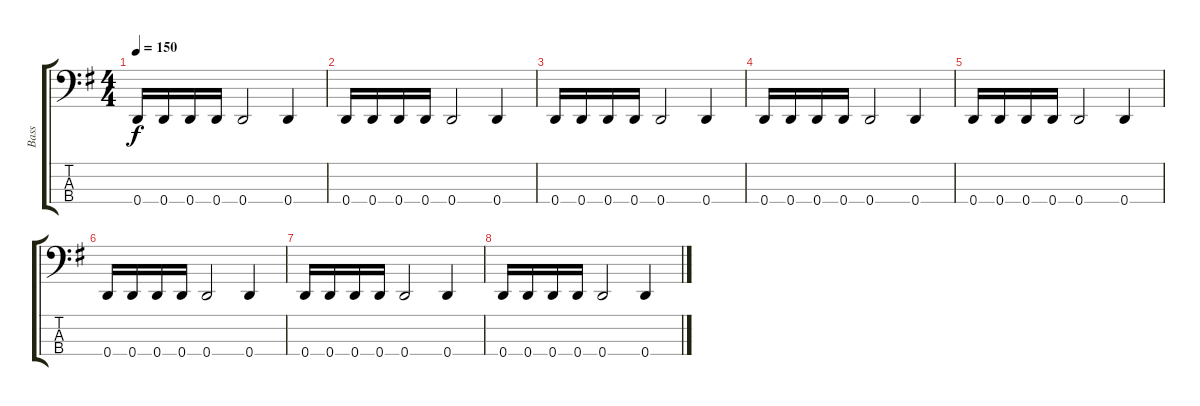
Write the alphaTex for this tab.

\track ("Bass" "Bass") {instrument electricbasspick}
\staff {score tabs}
\tuning (F2 C2 G1 D1) {hide}
\ts (4 4)
\tempo 150
\clef f4
\ks g
0.4.16{dy f} 0.4.16 0.4.16 0.4.16 0.4.2 0.4.4 |
0.4.16 0.4.16 0.4.16 0.4.16 0.4.2 0.4.4 |
0.4.16 0.4.16 0.4.16 0.4.16 0.4.2 0.4.4 |
0.4.16 0.4.16 0.4.16 0.4.16 0.4.2 0.4.4 |
0.4.16 0.4.16 0.4.16 0.4.16 0.4.2 0.4.4 |
0.4.16 0.4.16 0.4.16 0.4.16 0.4.2 0.4.4 |
0.4.16 0.4.16 0.4.16 0.4.16 0.4.2 0.4.4 |
0.4.16 0.4.16 0.4.16 0.4.16 0.4.2 0.4.4
